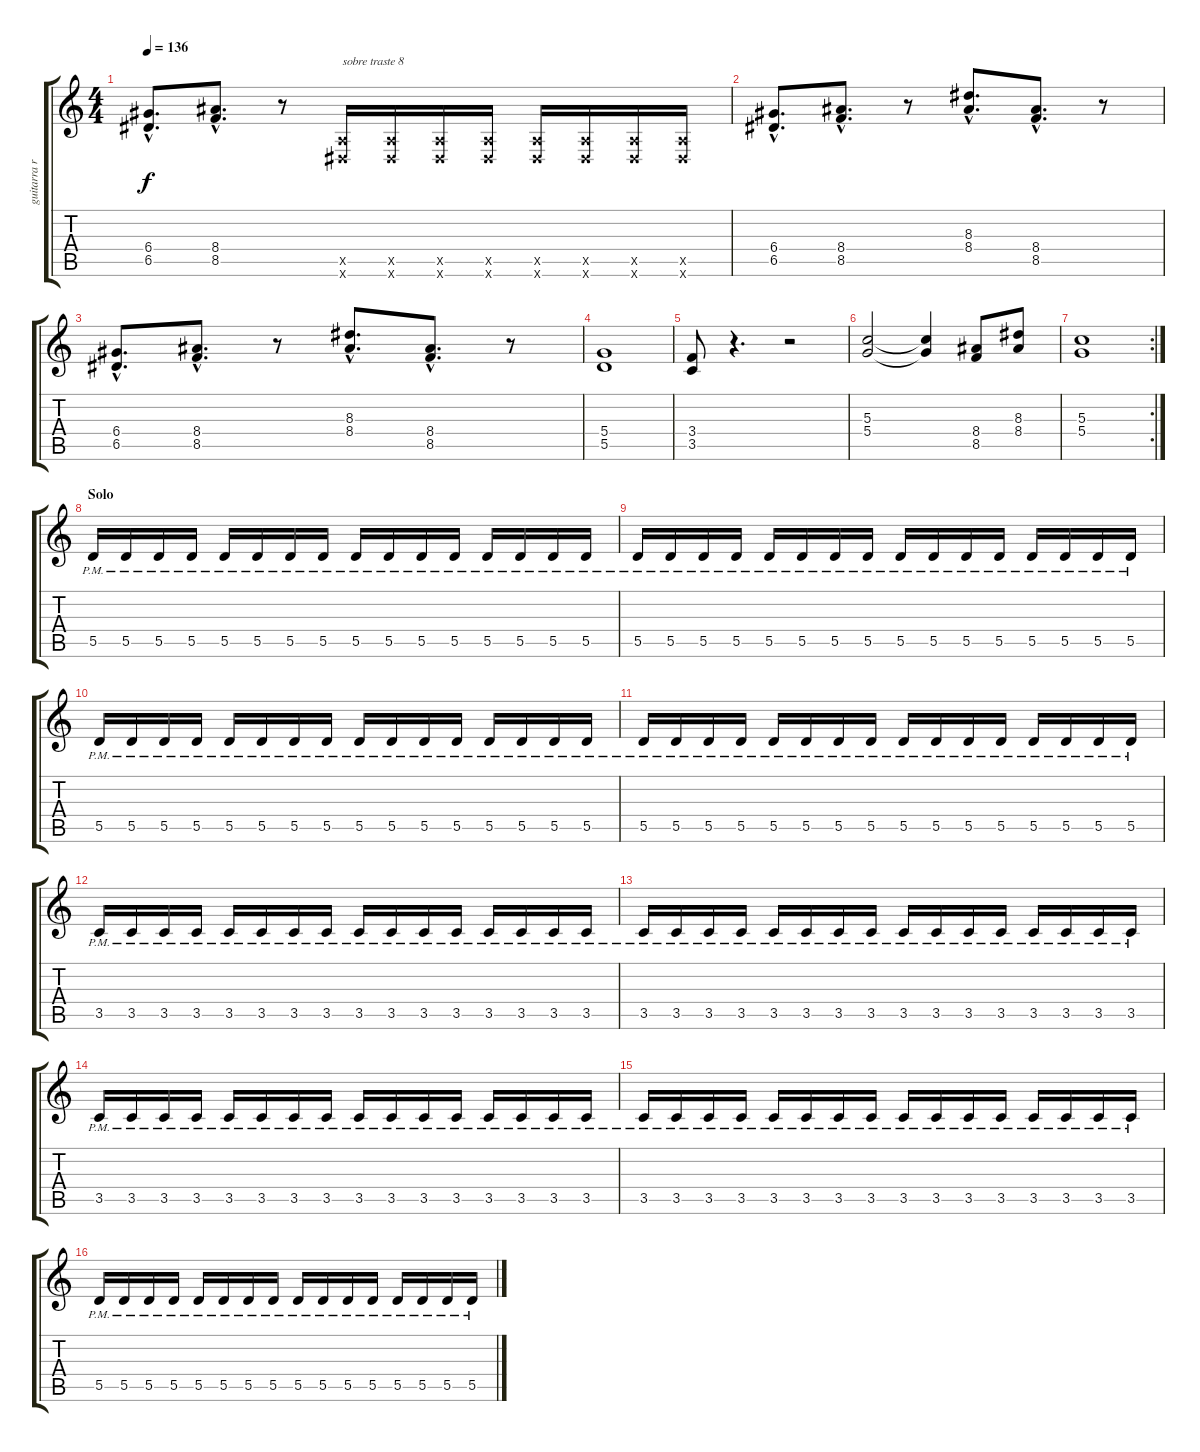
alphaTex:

\track ("guitarra ritmica" "guitarra r") {instrument distortionguitar}
\staff {score tabs}
\tuning (E4 B3 G3 D3 A2 E2) {hide}
\ts (4 4)
\tempo 136
\clef g2
\ks c
(6.4{hac} 6.5{hac}).8{d dy f} (8.4{hac} 8.5{hac}).8{d} r.8 (0.5{x} -1.6{x}).16{txt "sobre traste 8"} (0.5{x} -1.6{x}).16 (0.5{x} -1.6{x}).16 (0.5{x} -1.6{x}).16 (0.5{x} -1.6{x}).16 (0.5{x} -1.6{x}).16 (0.5{x} -1.6{x}).16 (0.5{x} -1.6{x}).16 |
(6.4{hac} 6.5{hac}).8{d} (8.4{hac} 8.5{hac}).8{d} r.8 (8.3{hac} 8.4{hac}).8{d} (8.4{hac} 8.5{hac}).8{d} r.8 |
(6.4{hac} 6.5{hac}).8{d} (8.4{hac} 8.5{hac}).8{d} r.8 (8.3{hac} 8.4{hac}).8{d} (8.4{hac} 8.5{hac}).8{d} r.8 |
(5.4 5.5).1 |
(3.4 3.5).8 r.4{d} r.2 |
(5.3 5.4).2 (5.3{t} 5.4{t}).4 (8.4 8.5).8 (8.3 8.4).8 |
\rc 2
(5.3 5.4).1 |
\section ("" "Solo")
5.5{pm}.16 5.5{pm}.16 5.5{pm}.16 5.5{pm}.16 5.5{pm}.16 5.5{pm}.16 5.5{pm}.16 5.5{pm}.16 5.5{pm}.16 5.5{pm}.16 5.5{pm}.16 5.5{pm}.16 5.5{pm}.16 5.5{pm}.16 5.5{pm}.16 5.5{pm}.16 |
5.5{pm}.16 5.5{pm}.16 5.5{pm}.16 5.5{pm}.16 5.5{pm}.16 5.5{pm}.16 5.5{pm}.16 5.5{pm}.16 5.5{pm}.16 5.5{pm}.16 5.5{pm}.16 5.5{pm}.16 5.5{pm}.16 5.5{pm}.16 5.5{pm}.16 5.5{pm}.16 |
5.5{pm}.16 5.5{pm}.16 5.5{pm}.16 5.5{pm}.16 5.5{pm}.16 5.5{pm}.16 5.5{pm}.16 5.5{pm}.16 5.5{pm}.16 5.5{pm}.16 5.5{pm}.16 5.5{pm}.16 5.5{pm}.16 5.5{pm}.16 5.5{pm}.16 5.5{pm}.16 |
5.5{pm}.16 5.5{pm}.16 5.5{pm}.16 5.5{pm}.16 5.5{pm}.16 5.5{pm}.16 5.5{pm}.16 5.5{pm}.16 5.5{pm}.16 5.5{pm}.16 5.5{pm}.16 5.5{pm}.16 5.5{pm}.16 5.5{pm}.16 5.5{pm}.16 5.5{pm}.16 |
\section ("" "")
3.5{pm}.16 3.5{pm}.16 3.5{pm}.16 3.5{pm}.16 3.5{pm}.16 3.5{pm}.16 3.5{pm}.16 3.5{pm}.16 3.5{pm}.16 3.5{pm}.16 3.5{pm}.16 3.5{pm}.16 3.5{pm}.16 3.5{pm}.16 3.5{pm}.16 3.5{pm}.16 |
3.5{pm}.16 3.5{pm}.16 3.5{pm}.16 3.5{pm}.16 3.5{pm}.16 3.5{pm}.16 3.5{pm}.16 3.5{pm}.16 3.5{pm}.16 3.5{pm}.16 3.5{pm}.16 3.5{pm}.16 3.5{pm}.16 3.5{pm}.16 3.5{pm}.16 3.5{pm}.16 |
3.5{pm}.16 3.5{pm}.16 3.5{pm}.16 3.5{pm}.16 3.5{pm}.16 3.5{pm}.16 3.5{pm}.16 3.5{pm}.16 3.5{pm}.16 3.5{pm}.16 3.5{pm}.16 3.5{pm}.16 3.5{pm}.16 3.5{pm}.16 3.5{pm}.16 3.5{pm}.16 |
3.5{pm}.16 3.5{pm}.16 3.5{pm}.16 3.5{pm}.16 3.5{pm}.16 3.5{pm}.16 3.5{pm}.16 3.5{pm}.16 3.5{pm}.16 3.5{pm}.16 3.5{pm}.16 3.5{pm}.16 3.5{pm}.16 3.5{pm}.16 3.5{pm}.16 3.5{pm}.16 |
\section ("" "")
5.5{pm}.16 5.5{pm}.16 5.5{pm}.16 5.5{pm}.16 5.5{pm}.16 5.5{pm}.16 5.5{pm}.16 5.5{pm}.16 5.5{pm}.16 5.5{pm}.16 5.5{pm}.16 5.5{pm}.16 5.5{pm}.16 5.5{pm}.16 5.5{pm}.16 5.5{pm}.16
